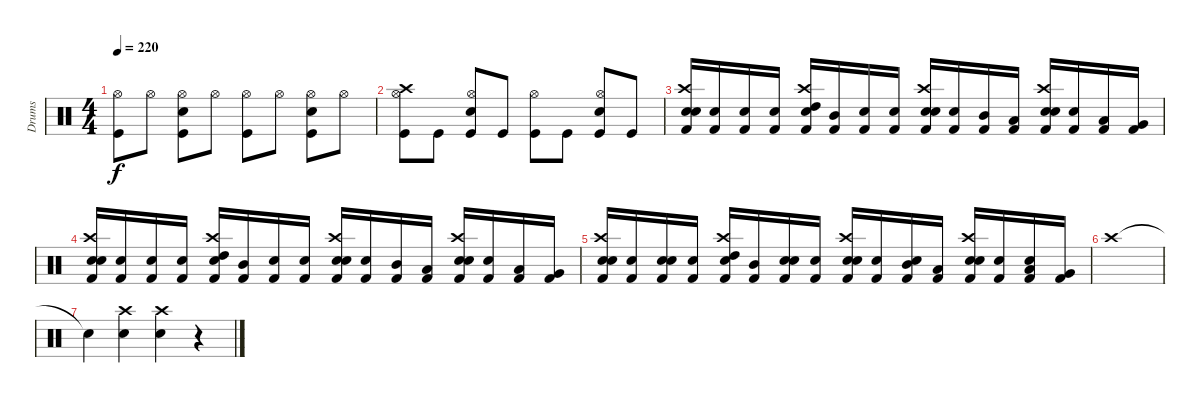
\track ("Drums" "Drums") {instrument percussion}
\staff {score}
\articulation defaults
\ts (4 4)
\tempo 220
\clef neutral
\ks c
("Kick (hit)" "Hi-Hat (open)").8{dy f} "Hi-Hat (open)".8 ("Electric Snare (hit)" "Kick (hit)" "Hi-Hat (open)").8 "Hi-Hat (open)".8 ("Kick (hit)" "Hi-Hat (open)").8 "Hi-Hat (open)".8 ("Electric Snare (hit)" "Kick (hit)" "Hi-Hat (open)").8 "Hi-Hat (open)".8 |
("Crash high (hit)" "Hi-Hat (open)" "Kick (hit)").8 "Kick (hit)".8 ("Electric Snare (hit)" "Hi-Hat (open)" "Kick (hit)").8 "Kick (hit)".8 ("Hi-Hat (open)" "Kick (hit)").8 "Kick (hit)".8 ("Electric Snare (hit)" "Hi-Hat (open)" "Kick (hit)").8 "Kick (hit)".8 |
("Kick (hit) 2" "Snare (hit) 2" "Electric Snare (hit)" "Crash high (hit)").16 ("Kick (hit) 2" "Snare (hit) 2").16 ("Kick (hit) 2" "Snare (hit) 2").16 ("Kick (hit) 2" "Snare (hit) 2").16 ("Kick (hit) 2" "High Tom (hit)" "Electric Snare (hit)" "Crash high (hit)").16 ("Kick (hit) 2" "Mid Tom (hit)").16 ("Kick (hit) 2" "Snare (hit) 2").16 ("Kick (hit) 2" "Snare (hit) 2").16 ("Kick (hit) 2" "Snare (hit) 2" "Electric Snare (hit)" "Crash high (hit)").16 ("Kick (hit) 2" "Snare (hit) 2").16 ("Kick (hit) 2" "Mid Tom (hit)").16 ("Kick (hit) 2" "Low Tom (hit)").16 ("Kick (hit) 2" "Snare (hit) 2" "Electric Snare (hit)" "Crash high (hit)").16 ("Kick (hit) 2" "Snare (hit) 2").16 ("Kick (hit) 2" "Low Tom (hit)").16 ("Kick (hit) 2" "Very Low Tom (hit)").16 |
("Kick (hit) 2" "Snare (hit) 2" "Electric Snare (hit)" "Crash high (hit)").16 ("Kick (hit) 2" "Snare (hit) 2").16 ("Kick (hit) 2" "Snare (hit) 2").16 ("Kick (hit) 2" "Snare (hit) 2").16 ("Kick (hit) 2" "High Tom (hit)" "Electric Snare (hit)" "Crash high (hit)").16 ("Kick (hit) 2" "Mid Tom (hit)").16 ("Kick (hit) 2" "Snare (hit) 2").16 ("Kick (hit) 2" "Snare (hit) 2").16 ("Kick (hit) 2" "Snare (hit) 2" "Electric Snare (hit)" "Crash high (hit)").16 ("Kick (hit) 2" "Snare (hit) 2").16 ("Kick (hit) 2" "Mid Tom (hit)").16 ("Kick (hit) 2" "Low Tom (hit)").16 ("Kick (hit) 2" "Snare (hit) 2" "Electric Snare (hit)" "Crash high (hit)").16 ("Kick (hit) 2" "Snare (hit) 2").16 ("Kick (hit) 2" "Low Tom (hit)").16 ("Kick (hit) 2" "Very Low Tom (hit)").16 |
("Kick (hit) 2" "Snare (hit) 2" "Electric Snare (hit)" "Crash high (hit)").16 ("Kick (hit) 2" "Snare (hit) 2").16 ("Kick (hit) 2" "Snare (hit) 2" "Electric Snare (hit)").16 ("Kick (hit) 2" "Snare (hit) 2").16 ("Kick (hit) 2" "High Tom (hit)" "Electric Snare (hit)" "Crash high (hit)").16 ("Kick (hit) 2" "Mid Tom (hit)").16 ("Kick (hit) 2" "Snare (hit) 2" "Electric Snare (hit)").16 ("Kick (hit) 2" "Snare (hit) 2").16 ("Kick (hit) 2" "Snare (hit) 2" "Electric Snare (hit)" "Crash high (hit)").16 ("Kick (hit) 2" "Snare (hit) 2").16 ("Kick (hit) 2" "Mid Tom (hit)" "Electric Snare (hit)").16 ("Kick (hit) 2" "Low Tom (hit)").16 ("Kick (hit) 2" "Snare (hit) 2" "Electric Snare (hit)" "Crash high (hit)").16 ("Kick (hit) 2" "Snare (hit) 2").16 ("Kick (hit) 2" "Low Tom (hit)" "Electric Snare (hit)").16 ("Kick (hit) 2" "Very Low Tom (hit)").16 |
"Crash high (hit)".1 |
"Snare (hit)"{t}.4 ("Crash high (hit)" "Electric Snare (hit)").4 ("Crash high (hit)" "Electric Snare (hit)").4 r.4
